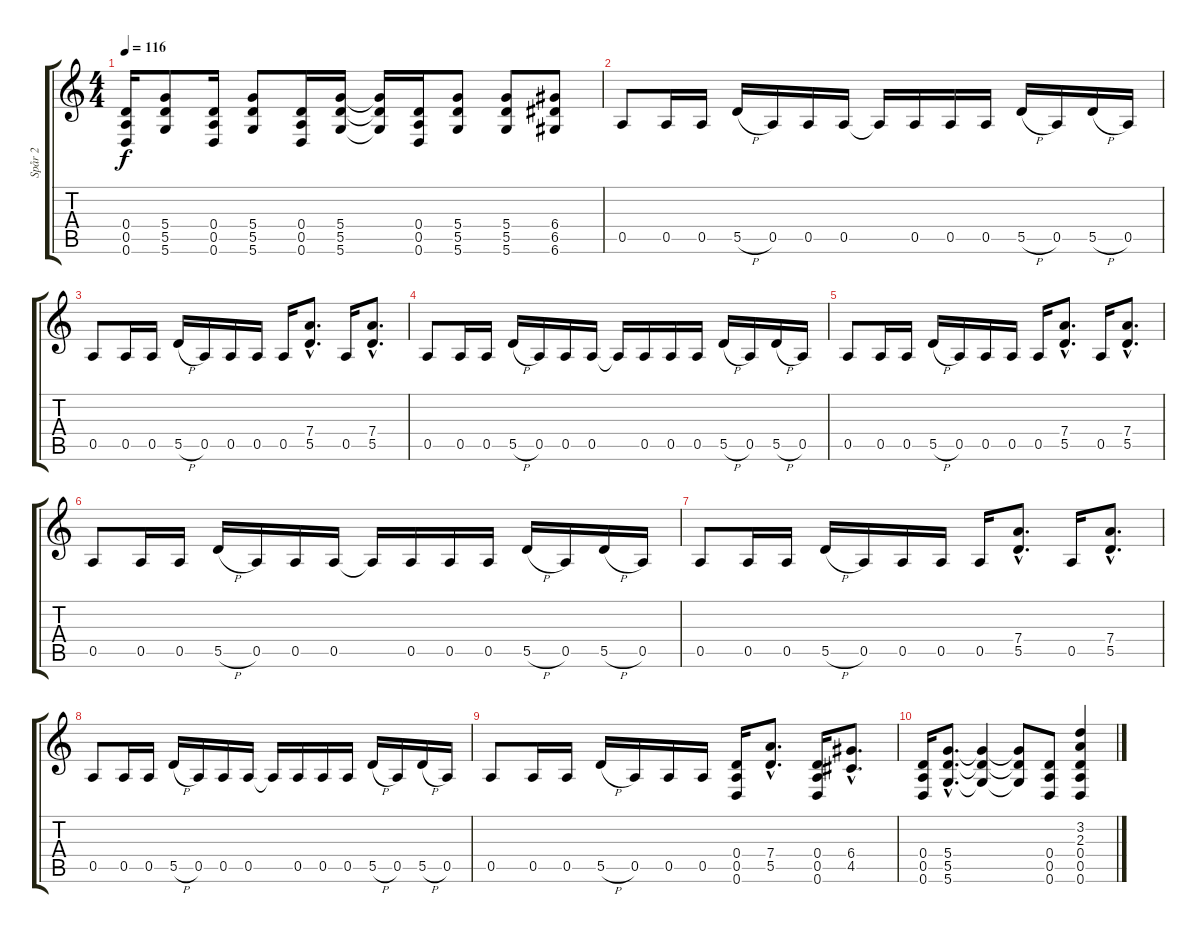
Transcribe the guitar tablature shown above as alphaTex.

\track ("Spår 2" "Spår 2") {instrument overdrivenguitar}
\staff {score tabs}
\tuning (E4 B3 G3 D3 A2 D2) {hide}
\ts (4 4)
\tempo 116
\clef g2
\ks c
(0.4 0.5 0.6).16{dy f} (5.4 5.5 5.6).8 (0.4 0.5 0.6).16 (5.4 5.5 5.6).8 (0.4 0.5 0.6).16 (5.4 5.5 5.6).16 (5.4{t} 5.5{t} 5.6{t}).16 (0.4 0.5 0.6).16 (5.4 5.5 5.6).8 (5.4 5.5 5.6).8 (6.4 6.5 6.6).8 |
0.5.8 0.5.16 0.5.16 5.5{h}.16 0.5.16 0.5.16 0.5.16 0.5{t}.16 0.5.16 0.5.16 0.5.16 5.5{h}.16 0.5.16 5.5{h}.16 0.5.16 |
0.5.8 0.5.16 0.5.16 5.5{h}.16 0.5.16 0.5.16 0.5.16 0.5.16 (7.4{hac} 5.5{hac}).8{d} 0.5.16 (7.4{hac} 5.5{hac}).8{d} |
0.5.8 0.5.16 0.5.16 5.5{h}.16 0.5.16 0.5.16 0.5.16 0.5{t}.16 0.5.16 0.5.16 0.5.16 5.5{h}.16 0.5.16 5.5{h}.16 0.5.16 |
0.5.8 0.5.16 0.5.16 5.5{h}.16 0.5.16 0.5.16 0.5.16 0.5.16 (7.4{hac} 5.5{hac}).8{d} 0.5.16 (7.4{hac} 5.5{hac}).8{d} |
0.5.8 0.5.16 0.5.16 5.5{h}.16 0.5.16 0.5.16 0.5.16 0.5{t}.16 0.5.16 0.5.16 0.5.16 5.5{h}.16 0.5.16 5.5{h}.16 0.5.16 |
0.5.8 0.5.16 0.5.16 5.5{h}.16 0.5.16 0.5.16 0.5.16 0.5.16 (7.4{hac} 5.5{hac}).8{d} 0.5.16 (7.4{hac} 5.5{hac}).8{d} |
0.5.8 0.5.16 0.5.16 5.5{h}.16 0.5.16 0.5.16 0.5.16 0.5{t}.16 0.5.16 0.5.16 0.5.16 5.5{h}.16 0.5.16 5.5{h}.16 0.5.16 |
0.5.8 0.5.16 0.5.16 5.5{h}.16 0.5.16 0.5.16 0.5.16 (0.4 0.5 0.6).16 (7.4{hac} 5.5{hac}).8{d} (0.4 0.5 0.6).16 (6.4{hac} 4.5{hac}).8{d} |
(0.4 0.5 0.6).16 (5.4{hac} 5.5{hac} 5.6{hac}).8{d} (5.4{t} 5.5{t} 5.6{t}).4 (5.4{t} 5.5{t} 5.6{t}).8 (0.4 0.5 0.6).8 (3.2 2.3 0.4 0.5 0.6).4
